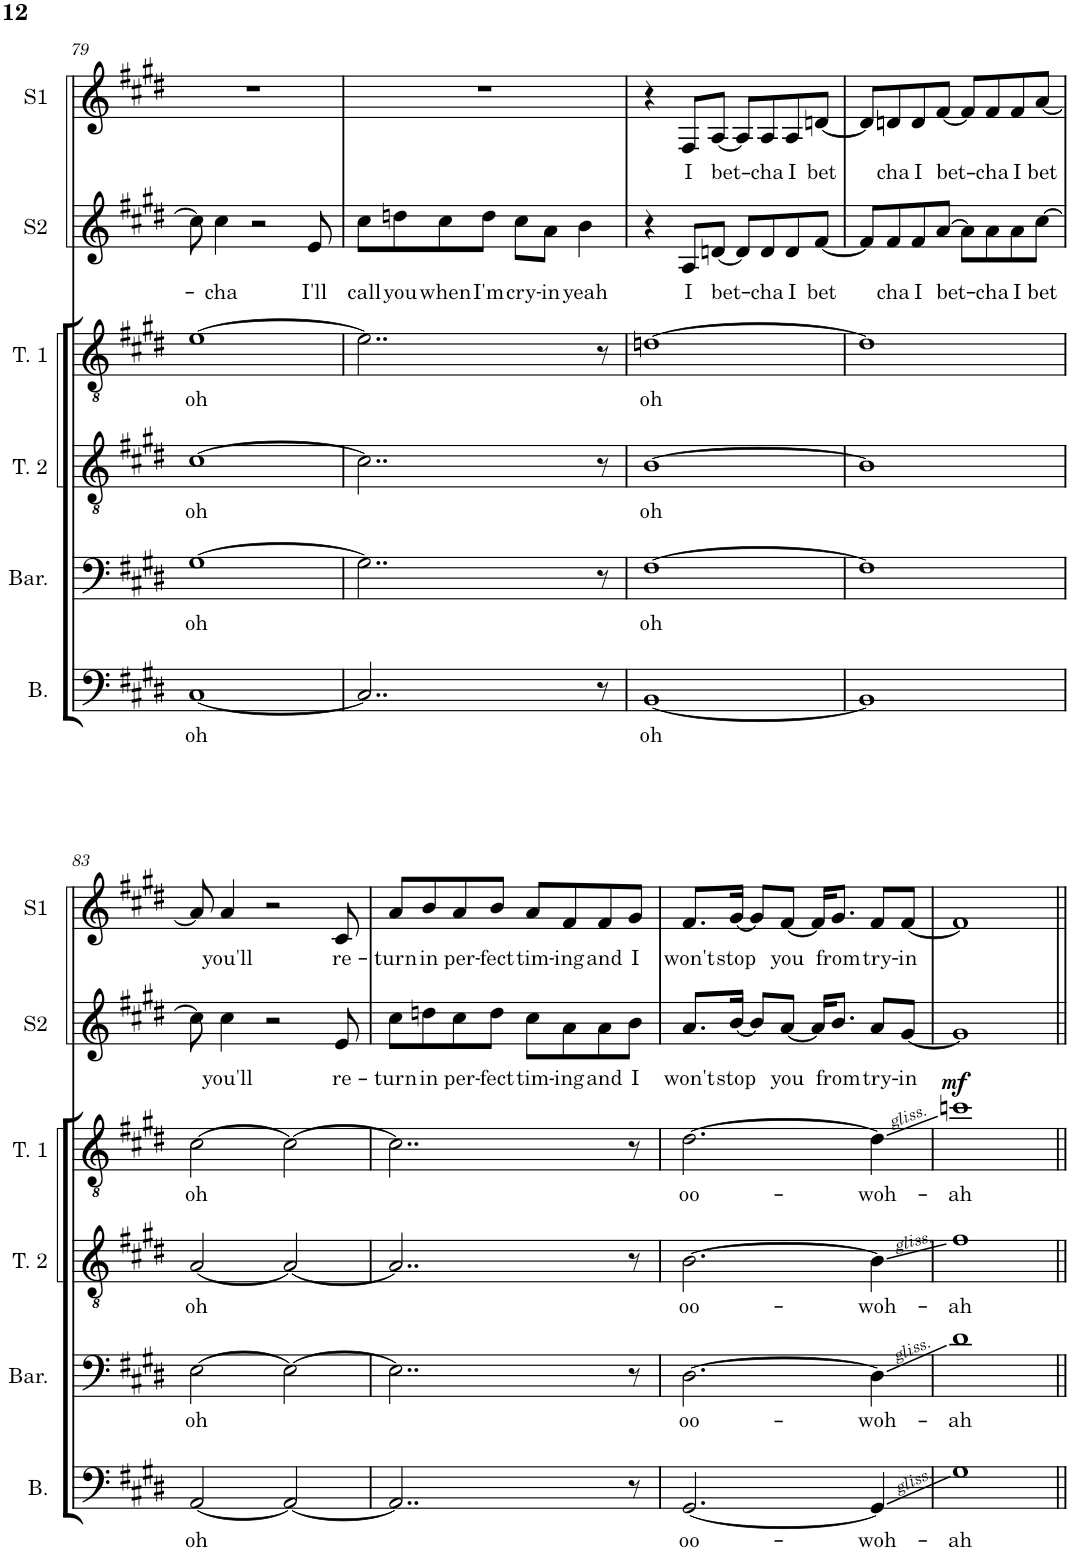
**kern	**text	**kern	**text	**kern	**text	**kern	**text	**dynam	**kern	**text	**kern	**text
*part6	*part6	*part5	*part5	*part4	*part4	*part3	*part3	*part3	*part2	*part2	*part1	*part1
*staff6	*staff6	*staff5	*staff5	*staff4	*staff4	*staff3	*staff3	*staff3	*staff2	*staff2	*staff1	*staff1
*I"Bass	*	*I"Baritone	*	*I"Tenor 2	*	*I"Tenor 1	*	*	*I"Solo 2	*	*I"Solo 1	*
*I'B.	*	*I'Bar.	*	*I'T. 2	*	*I'T. 1	*	*	*I'S2	*	*I'S1	*
!!LO:PB:g=z
*clefF4	*	*clefF4	*	*clefGv2	*	*clefGv2	*	*	*clefG2	*	*clefG2	*
*k[f#c#g#d#]	*	*k[f#c#g#d#]	*	*k[f#c#g#d#]	*	*k[f#c#g#d#]	*	*	*k[f#c#g#d#]	*	*k[f#c#g#d#]	*
*M4/4	*	*M4/4	*	*M4/4	*	*M4/4	*	*	*M4/4	*	*M4/4	*
=79	=79	=79	=79	=79	=79	=79	=79	=79	=79	=79	=79	=79
!	!LO:LY:b	!	!LO:LY:b	!	!LO:LY:b	!	!LO:LY:b	!	!	!	!	!
[1C#	oh	[1G#	oh	[1c#	oh	[1e	oh	.	8cc#\]	.	1r	.
!	!	!	!	!	!	!	!	!	!	!LO:LY:b	!	!
.	.	.	.	.	.	.	.	.	4cc#\	-cha	.	.
.	.	.	.	.	.	.	.	.	2r	.	.	.
!	!	!	!	!	!	!	!	!	!	!LO:LY:b	!	!
.	.	.	.	.	.	.	.	.	8e/	I'll	.	.
=80	=80	=80	=80	=80	=80	=80	=80	=80	=80	=80	=80	=80
!	!	!	!	!	!	!	!	!	!	!LO:LY:b	!	!
2..C#/]	.	2..G#\]	.	2..c#\]	.	2..e\]	.	.	8cc#\L	call	1r	.
!	!	!	!	!	!	!	!	!	!	!LO:LY:b	!	!
.	.	.	.	.	.	.	.	.	8ddn\	you	.	.
!	!	!	!	!	!	!	!	!	!	!LO:LY:b	!	!
.	.	.	.	.	.	.	.	.	8cc#\	when	.	.
!	!	!	!	!	!	!	!	!	!	!LO:LY:b	!	!
.	.	.	.	.	.	.	.	.	8dd\J	I'm	.	.
!	!	!	!	!	!	!	!	!	!	!LO:LY:b	!	!
.	.	.	.	.	.	.	.	.	8cc#\L	cry-	.	.
!	!	!	!	!	!	!	!	!	!	!LO:LY:b	!	!
.	.	.	.	.	.	.	.	.	8a\J	-in	.	.
!	!	!	!	!	!	!	!	!	!	!LO:LY:b	!	!
.	.	.	.	.	.	.	.	.	4b\	yeah	.	.
8r	.	8r	.	8r	.	8r	.	.	.	.	.	.
=81	=81	=81	=81	=81	=81	=81	=81	=81	=81	=81	=81	=81
!	!LO:LY:b	!	!LO:LY:b	!	!LO:LY:b	!	!LO:LY:b	!	!	!	!	!
[1BB	oh	[1F#	oh	[1B	oh	[1dn	oh	.	4r	.	4r	.
!	!	!	!	!	!	!	!	!	!	!LO:LY:b	!	!LO:LY:b
.	.	.	.	.	.	.	.	.	8A/L	I	8F#/L	I
!	!	!	!	!	!	!	!	!	!	!LO:LY:b	!	!LO:LY:b
.	.	.	.	.	.	.	.	.	[8dn/J	bet-	[8A/J	bet-
.	.	.	.	.	.	.	.	.	8d/L]	.	8A/L]	.
!	!	!	!	!	!	!	!	!	!	!LO:LY:b	!	!LO:LY:b
.	.	.	.	.	.	.	.	.	8d/	-cha	8A/	-cha
!	!	!	!	!	!	!	!	!	!	!LO:LY:b	!	!LO:LY:b
.	.	.	.	.	.	.	.	.	8d/	I	8A/	I
!	!	!	!	!	!	!	!	!	!	!LO:LY:b	!	!LO:LY:b
.	.	.	.	.	.	.	.	.	[8f#/J	bet	[8dn/J	bet
=82	=82	=82	=82	=82	=82	=82	=82	=82	=82	=82	=82	=82
1BB]	.	1F#]	.	1B]	.	1d]	.	.	8f#/L]	.	8d/L]	.
!	!	!	!	!	!	!	!	!	!	!LO:LY:b	!	!LO:LY:b
.	.	.	.	.	.	.	.	.	8f#/	cha	8dn/	cha
!	!	!	!	!	!	!	!	!	!	!LO:LY:b	!	!LO:LY:b
.	.	.	.	.	.	.	.	.	8f#/	I	8d/	I
!	!	!	!	!	!	!	!	!	!	!LO:LY:b	!	!LO:LY:b
.	.	.	.	.	.	.	.	.	[8a/J	bet-	[8f#/J	bet-
.	.	.	.	.	.	.	.	.	8a\L]	.	8f#/L]	.
!	!	!	!	!	!	!	!	!	!	!LO:LY:b	!	!LO:LY:b
.	.	.	.	.	.	.	.	.	8a\	-cha	8f#/	-cha
!	!	!	!	!	!	!	!	!	!	!LO:LY:b	!	!LO:LY:b
.	.	.	.	.	.	.	.	.	8a\	I	8f#/	I
!	!	!	!	!	!	!	!	!	!	!LO:LY:b	!	!LO:LY:b
.	.	.	.	.	.	.	.	.	[8cc#\J	bet	[8a/J	bet
!!LO:LB:g=z
=83	=83	=83	=83	=83	=83	=83	=83	=83	=83	=83	=83	=83
!	!LO:LY:b	!	!LO:LY:b	!	!LO:LY:b	!	!LO:LY:b	!	!	!	!	!
[2AA/	oh	[2E\	oh	[2A/	oh	[2c#\	oh	.	8cc#\]	.	8a/]	.
!	!	!	!	!	!	!	!	!	!	!LO:LY:b	!	!LO:LY:b
.	.	.	.	.	.	.	.	.	4cc#\	you'll	4a/	you'll
.	.	.	.	.	.	.	.	.	2r	.	2r	.
2AA/_	.	2E\_	.	2A/_	.	2c#\_	.	.	.	.	.	.
!	!	!	!	!	!	!	!	!	!	!LO:LY:b	!	!LO:LY:b
.	.	.	.	.	.	.	.	.	8e/	re-	8c#/	re-
=84	=84	=84	=84	=84	=84	=84	=84	=84	=84	=84	=84	=84
!	!	!	!	!	!	!	!	!	!	!LO:LY:b	!	!LO:LY:b
2..AA/]	.	2..E\]	.	2..A/]	.	2..c#\]	.	.	8cc#\L	-turn	8a/L	-turn
!	!	!	!	!	!	!	!	!	!	!LO:LY:b	!	!LO:LY:b
.	.	.	.	.	.	.	.	.	8ddn\	in	8b/	in
!	!	!	!	!	!	!	!	!	!	!LO:LY:b	!	!LO:LY:b
.	.	.	.	.	.	.	.	.	8cc#\	per-	8a/	per-
!	!	!	!	!	!	!	!	!	!	!LO:LY:b	!	!LO:LY:b
.	.	.	.	.	.	.	.	.	8dd\J	-fect	8b/J	-fect
!	!	!	!	!	!	!	!	!	!	!LO:LY:b	!	!LO:LY:b
.	.	.	.	.	.	.	.	.	8cc#\L	tim-	8a/L	tim-
!	!	!	!	!	!	!	!	!	!	!LO:LY:b	!	!LO:LY:b
.	.	.	.	.	.	.	.	.	8a\	ing	8f#/	ing
!	!	!	!	!	!	!	!	!	!	!LO:LY:b	!	!LO:LY:b
.	.	.	.	.	.	.	.	.	8a\	and	8f#/	and
!	!	!	!	!	!	!	!	!	!	!LO:LY:b	!	!LO:LY:b
8r	.	8r	.	8r	.	8r	.	.	8b\J	I	8g#/J	I
=85	=85	=85	=85	=85	=85	=85	=85	=85	=85	=85	=85	=85
!	!LO:LY:b	!	!LO:LY:b	!	!LO:LY:b	!	!LO:LY:b	!	!	!LO:LY:b	!	!LO:LY:b
[2.GG#/	oo-	[2.D#\	oo-	[2.B\	oo-	[2.d#\	oo-	.	8.a/L	won't	8.f#/L	won't
!	!	!	!	!	!	!	!	!	!	!LO:LY:b	!	!LO:LY:b
.	.	.	.	.	.	.	.	.	[16b/Jk	stop	[16g#/Jk	stop
.	.	.	.	.	.	.	.	.	8b/L]	.	8g#/L]	.
!	!	!	!	!	!	!	!	!	!	!LO:LY:b	!	!LO:LY:b
.	.	.	.	.	.	.	.	.	[8a/J	you	[8f#/J	you
.	.	.	.	.	.	.	.	.	16a/KL]	.	16f#/KL]	.
!	!	!	!	!	!	!	!	!	!	!LO:LY:b	!	!LO:LY:b
.	.	.	.	.	.	.	.	.	8.b/J	from	8.g#/J	from
!	!LO:LY:b	!	!LO:LY:b	!	!LO:LY:b	!	!LO:LY:b	!	!	!LO:LY:b	!	!LO:LY:b
4GG#/]	-woh-	4D#\]	-woh-	4B\]	-woh-	4d#\]	-woh-	.	8a/L	try-	8f#/L	try-
!	!	!	!	!	!	!	!	!	!	!LO:LY:b	!	!LO:LY:b
.	.	.	.	.	.	.	.	.	[8g#/J	-in	[8f#/J	-in
=86	=86	=86	=86	=86	=86	=86	=86	=86	=86	=86	=86	=86
!	!LO:LY:b	!	!LO:LY:b	!	!LO:LY:b	!	!LO:LY:b	!LO:DY:a	!	!	!	!
1G#	-ah	1d#	-ah	1f#	-ah	1ccn	-ah	mf	1g#]	.	1f#]	.
=||	=||	=||	=||	=||	=||	=||	=||	=||	=||	=||	=||	=||
*-	*-	*-	*-	*-	*-	*-	*-	*-	*-	*-	*-	*-
